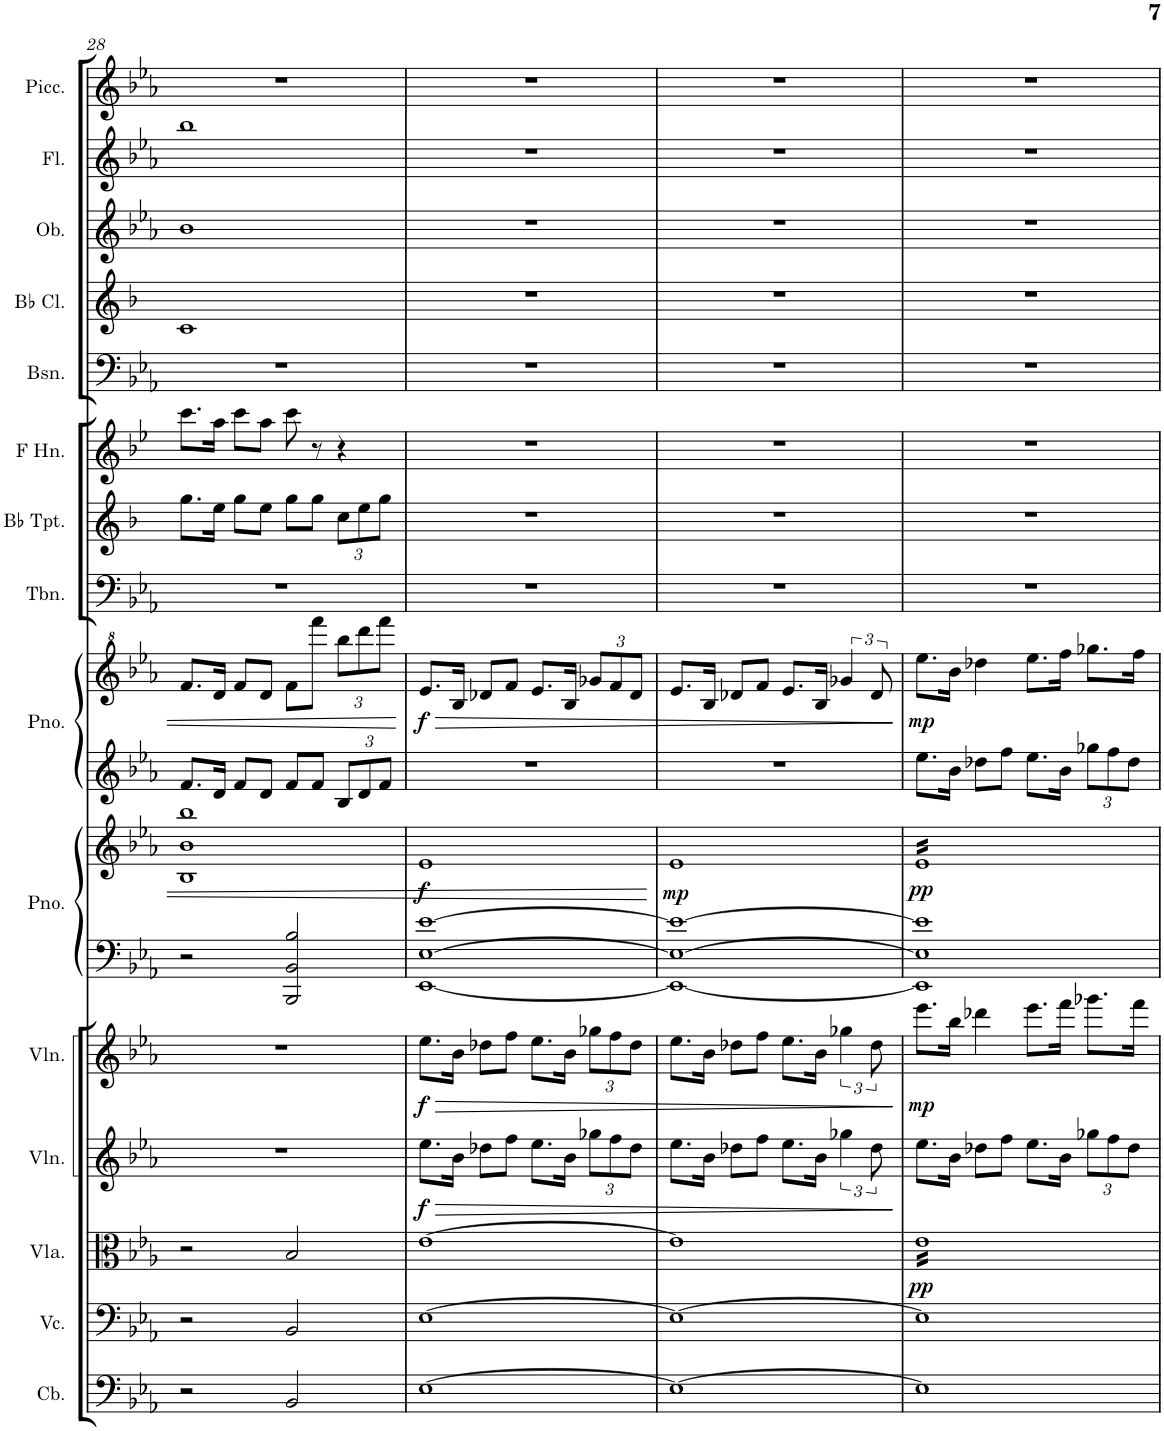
**kern	**kern	**kern	**dynam	**kern	**dynam	**kern	**dynam	**kern	**kern	**dynam	**kern	**kern	**dynam	**kern	**kern	**kern	**kern	**kern	**kern	**kern	**kern
*part15	*part14	*part13	*part13	*part12	*part12	*part11	*part11	*part10	*part10	*part10	*part9	*part9	*part9	*part8	*part7	*part6	*part5	*part4	*part3	*part2	*part1
*staff17	*staff16	*staff15	*staff15	*staff14	*staff14	*staff13	*staff13	*staff12	*staff11	*staff11/12	*staff10	*staff9	*staff9/10	*staff8	*staff7	*staff6	*staff5	*staff4	*staff3	*staff2	*staff1
*I"Contrabass	*I"Violoncello	*I"Viola	*	*I"Violin	*	*I"Violin	*	*I"Piano	*	*	*I"Piano	*	*	*I"Trombone	*I"Bb Trumpet	*I"Horn in F	*I"Bassoon	*I"Bb Clarinet	*I"Oboe	*I"Flute	*I"Piccolo
*I'Cb.	*I'Vc.	*I'Vla.	*	*I'Vln.	*	*I'Vln.	*	*I'Pno.	*	*	*I'Pno.	*	*	*I'Tbn.	*I'Bb Tpt.	*	*I'Bsn.	*I'Bb Cl.	*I'Ob.	*I'Fl.	*I'Picc.
!!LO:PB:g=z
*clefF4	*clefF4	*clefC3	*	*clefG2	*	*clefG2	*	*clefF4	*clefG2	*	*clefG2	*clefG^2	*	*clefF4	*clefG2	*clefG2	*clefF4	*clefG2	*clefG2	*clefG2	*clefG2
*Trd7c12	*	*Trd5c9	*	*Trd1c2	*	*Trd1c2	*	*	*	*	*	*	*	*	*Trd1c2	*Trd4c7	*	*Trd1c2	*	*	*Trd-7c-12
*k[b-e-a-]	*k[b-e-a-]	*k[b-e-a-]	*	*k[b-e-a-]	*	*k[b-e-a-]	*	*k[b-e-a-]	*k[b-e-a-]	*	*k[b-e-a-]	*k[b-e-a-]	*	*k[b-e-a-]	*k[b-]	*k[b-e-]	*k[b-e-a-]	*k[b-]	*k[b-e-a-]	*k[b-e-a-]	*k[b-e-a-]
*M4/4	*M4/4	*M4/4	*	*M4/4	*	*M4/4	*	*M4/4	*M4/4	*	*M4/4	*M4/4	*	*M4/4	*M4/4	*M4/4	*M4/4	*M4/4	*M4/4	*M4/4	*M4/4
=28	=28	=28	=28	=28	=28	=28	=28	=28	=28	=28	=28	=28	=28	=28	=28	=28	=28	=28	=28	=28	=28
2r	2r	2r	.	1r	.	1r	.	2r	1B- 1b- 1bb-	.	8.f/L	8.ff/L	.	1r	8.gg\L	8.ccc\L	1r	1c	1b-	1bb-	1r
.	.	.	.	.	.	.	.	.	.	.	16d/Jk	16dd/Jk	.	.	16ee\Jk	16aa\Jk	.	.	.	.	.
.	.	.	.	.	.	.	.	.	.	.	8f/L	8ff/L	.	.	8gg\L	8ccc\L	.	.	.	.	.
.	.	.	.	.	.	.	.	.	.	.	8d/J	8dd/J	.	.	8ee\J	8aa\J	.	.	.	.	.
2BB-/	2BB-/	2B-/	.	.	.	.	.	2BBB-/ 2BB-/ 2B-/	.	.	8f/L	8ff\L	.	.	8gg\L	8ccc\	.	.	.	.	.
.	.	.	.	.	.	.	.	.	.	.	8f/J	8ffff\J	.	.	8gg\J	8r	.	.	.	.	.
*	*	*	*	*	*	*	*	*	*	*	*Xbrackettup	*Xbrackettup	*	*	*Xbrackettup	*	*	*	*	*	*
.	.	.	.	.	.	.	.	.	.	.	12B-/L	12bbb-\L	.	.	12cc\L	4r	.	.	.	.	.
.	.	.	.	.	.	.	.	.	.	.	12d/	12dddd\	.	.	12ee\	.	.	.	.	.	.
.	.	.	.	.	.	.	.	.	.	.	12f/J	12ffff\J	.	.	12gg\J	.	.	.	.	.	.
=29	=29	=29	=29	=29	=29	=29	=29	=29	=29	=29	=29	=29	=29	=29	=29	=29	=29	=29	=29	=29	=29
!	!	!	!	!	!LO:HP:b	!	!LO:HP:b	!	!	!	!	!	!LO:HP:b	!	!	!	!	!	!	!	!
!	!	!	!	!	!LO:DY:n=1:b	!	!LO:DY:n=1:b	!	!	!LO:DY:b	!	!	!LO:DY:n=1:b	!	!	!	!	!	!	!	!
[1E-	[1E-	[1e-	.	8.ee-\L	> f	8.ee-\L	> f	[1EE- [1E- [1e-	1e-	f	1r	8.ee-/L	> f	1r	1r	1r	1r	1r	1r	1r	1r
.	.	.	.	16b-\Jk	.	16b-\Jk	.	.	.	.	.	16b-/Jk	.	.	.	.	.	.	.	.	.
.	.	.	.	8dd-X\L	.	8dd-X\L	.	.	.	.	.	8dd-X/L	.	.	.	.	.	.	.	.	.
.	.	.	.	8ff\J	.	8ff\J	.	.	.	.	.	8ff/J	.	.	.	.	.	.	.	.	.
.	.	.	.	8.ee-\L	.	8.ee-\L	.	.	.	.	.	8.ee-/L	.	.	.	.	.	.	.	.	.
.	.	.	.	16b-\Jk	.	16b-\Jk	.	.	.	.	.	16b-/Jk	.	.	.	.	.	.	.	.	.
*	*	*	*	*Xbrackettup	*	*Xbrackettup	*	*	*	*	*	*	*	*	*	*	*	*	*	*	*
.	.	.	.	12gg-X\L	.	12gg-X\L	.	.	.	.	.	12gg-X/L	.	.	.	.	.	.	.	.	.
.	.	.	.	12ff\	.	12ff\	.	.	.	.	.	12ff/	.	.	.	.	.	.	.	.	.
.	.	.	.	12dd-\J	.	12dd-\J	.	.	.	.	.	12dd-/J	.	.	.	.	.	.	.	.	.
=30	=30	=30	=30	=30	=30	=30	=30	=30	=30	=30	=30	=30	=30	=30	=30	=30	=30	=30	=30	=30	=30
!	!	!	!	!	!	!	!	!	!	!LO:DY:b	!	!	!	!	!	!	!	!	!	!	!
1E-_	1E-_	1e-]	.	8.ee-\L	.	8.ee-\L	.	1EE-_ 1E-_ 1e-_	1e-	mp	1r	8.ee-/L	.	1r	1r	1r	1r	1r	1r	1r	1r
.	.	.	.	16b-\Jk	.	16b-\Jk	.	.	.	.	.	16b-/Jk	.	.	.	.	.	.	.	.	.
.	.	.	.	8dd-X\L	.	8dd-X\L	.	.	.	.	.	8dd-X/L	.	.	.	.	.	.	.	.	.
.	.	.	.	8ff\J	.	8ff\J	.	.	.	.	.	8ff/J	.	.	.	.	.	.	.	.	.
.	.	.	.	8.ee-\L	.	8.ee-\L	.	.	.	.	.	8.ee-/L	.	.	.	.	.	.	.	.	.
.	.	.	.	16b-\Jk	.	16b-\Jk	.	.	.	.	.	16b-/Jk	.	.	.	.	.	.	.	.	.
*	*	*	*	*brackettup	*	*brackettup	*	*	*	*	*	*brackettup	*	*	*	*	*	*	*	*	*
.	.	.	.	6gg-X\	.	6gg-X\	.	.	.	.	.	6gg-X/	.	.	.	.	.	.	.	.	.
.	.	.	.	12dd-\	.	12dd-\	.	.	.	.	.	12dd-/	.	.	.	.	.	.	.	.	.
.	.	.	.	.	]	.	]	.	.	.	.	.	]	.	.	.	.	.	.	.	.
=31	=31	=31	=31	=31	=31	=31	=31	=31	=31	=31	=31	=31	=31	=31	=31	=31	=31	=31	=31	=31	=31
!	!	!	!LO:DY:b	!	!	!	!LO:DY:b	!	!	!LO:DY:b	!	!	!LO:DY:b	!	!	!	!	!	!	!	!
*	*	*tremolo	*	*	*	*	*	*	*	*	*	*	*	*	*	*	*	*	*	*	*
*	*	*	*	*	*	*	*	*	*tremolo	*	*	*	*	*	*	*	*	*	*	*	*
1E-]	1E-]	16e-LL	pp	8.ee-\L	.	8.eee-\L	mp	1EE-] 1E-] 1e-]	16e-LL	pp	8.ee-\L	8.eee-\L	mp	1r	1r	1r	1r	1r	1r	1r	1r
.	.	16e-	.	.	.	.	.	.	16e-	.	.	.	.	.	.	.	.	.	.	.	.
.	.	16e-	.	.	.	.	.	.	16e-	.	.	.	.	.	.	.	.	.	.	.	.
.	.	16e-	.	16b-\Jk	.	16bb-\Jk	.	.	16e-	.	16b-\Jk	16bb-\Jk	.	.	.	.	.	.	.	.	.
.	.	16e-	.	8dd-X\L	.	4ddd-X\	.	.	16e-	.	8dd-X\L	4ddd-X\	.	.	.	.	.	.	.	.	.
.	.	16e-	.	.	.	.	.	.	16e-	.	.	.	.	.	.	.	.	.	.	.	.
.	.	16e-	.	8ff\J	.	.	.	.	16e-	.	8ff\J	.	.	.	.	.	.	.	.	.	.
.	.	16e-	.	.	.	.	.	.	16e-	.	.	.	.	.	.	.	.	.	.	.	.
.	.	16e-	.	8.ee-\L	.	8.eee-\L	.	.	16e-	.	8.ee-\L	8.eee-\L	.	.	.	.	.	.	.	.	.
.	.	16e-	.	.	.	.	.	.	16e-	.	.	.	.	.	.	.	.	.	.	.	.
.	.	16e-	.	.	.	.	.	.	16e-	.	.	.	.	.	.	.	.	.	.	.	.
.	.	16e-	.	16b-\Jk	.	16fff\Jk	.	.	16e-	.	16b-\Jk	16fff\Jk	.	.	.	.	.	.	.	.	.
*	*	*	*	*Xbrackettup	*	*	*	*	*	*	*	*	*	*	*	*	*	*	*	*	*
.	.	16e-	.	12gg-X\L	.	8.ggg-X\L	.	.	16e-	.	12gg-X\L	8.ggg-X\L	.	.	.	.	.	.	.	.	.
.	.	16e-	.	.	.	.	.	.	16e-	.	.	.	.	.	.	.	.	.	.	.	.
.	.	.	.	12ff\	.	.	.	.	.	.	12ff\	.	.	.	.	.	.	.	.	.	.
.	.	16e-	.	.	.	.	.	.	16e-	.	.	.	.	.	.	.	.	.	.	.	.
.	.	.	.	12dd-\J	.	.	.	.	.	.	12dd-\J	.	.	.	.	.	.	.	.	.	.
.	.	16e-JJ	.	.	.	16fff\Jk	.	.	16e-JJ	.	.	16fff\Jk	.	.	.	.	.	.	.	.	.
*	*	*	*	*	*	*	*	*	*Xtremolo	*	*	*	*	*	*	*	*	*	*	*	*
*	*	*Xtremolo	*	*	*	*	*	*	*	*	*	*	*	*	*	*	*	*	*	*	*
=	=	=	=	=	=	=	=	=	=	=	=	=	=	=	=	=	=	=	=	=	=
*-	*-	*-	*-	*-	*-	*-	*-	*-	*-	*-	*-	*-	*-	*-	*-	*-	*-	*-	*-	*-	*-
